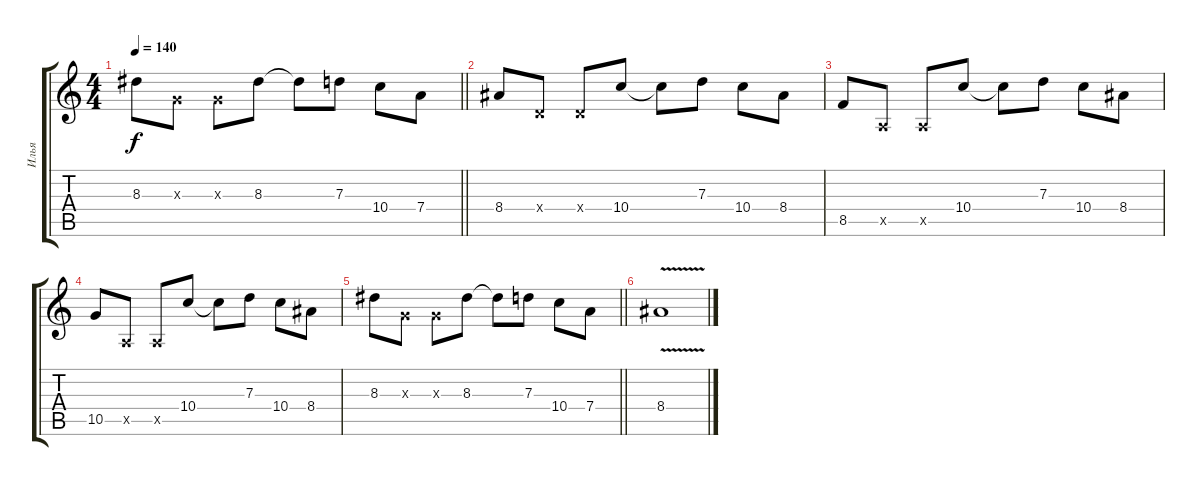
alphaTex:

\track ("Илья" "Илья") {instrument distortionguitar}
\staff {score tabs}
\tuning (E4 B3 G3 D3 A2 E2) {hide}
\ts (4 4)
\tempo 140
\clef g2
\barLineRight lightlight
\ks c
8.3.8{dy f} 0.3{x}.8 0.3{x}.8 8.3.8 8.3{t}.8 7.3.8 10.4.8 7.4.8 |
8.4.8 0.4{x}.8 0.4{x}.8 10.4.8 10.4{t}.8 7.3.8 10.4.8 8.4.8 |
8.5.8 0.5{x}.8 0.5{x}.8 10.4.8 10.4{t}.8 7.3.8 10.4.8 8.4.8 |
10.5.8 0.5{x}.8 0.5{x}.8 10.4.8 10.4{t}.8 7.3.8 10.4.8 8.4.8 |
\barLineRight lightlight
8.3.8 0.3{x}.8 0.3{x}.8 8.3.8 8.3{t}.8 7.3.8 10.4.8 7.4.8 |
8.4{v}.1
